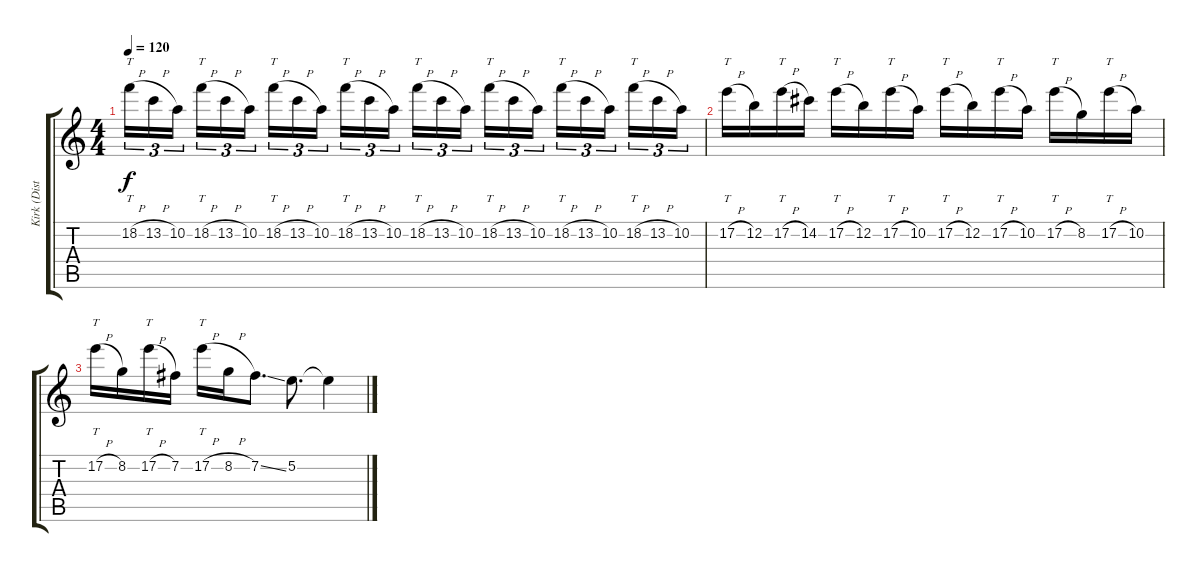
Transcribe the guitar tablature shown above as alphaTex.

\track ("Kirk (Disto Guitar)" "Kirk (Dist") {instrument distortionguitar}
\staff {score tabs}
\tuning (E4 B3 G3 D3 A2 E2) {hide}
\ts (4 4)
\tempo 120
\clef g2
\ks c
18.2{h}.16{tt tu (3 2) dy f} 13.2{h}.16{tu (3 2)} 10.2.16{tu (3 2) beam splitsecondary} 18.2{h}.16{tt tu (3 2)} 13.2{h}.16{tu (3 2)} 10.2.16{tu (3 2)} 18.2{h}.16{tt tu (3 2)} 13.2{h}.16{tu (3 2)} 10.2.16{tu (3 2) beam splitsecondary} 18.2{h}.16{tt tu (3 2)} 13.2{h}.16{tu (3 2)} 10.2.16{tu (3 2)} 18.2{h}.16{tt tu (3 2)} 13.2{h}.16{tu (3 2)} 10.2.16{tu (3 2) beam splitsecondary} 18.2{h}.16{tt tu (3 2)} 13.2{h}.16{tu (3 2)} 10.2.16{tu (3 2)} 18.2{h}.16{tt tu (3 2)} 13.2{h}.16{tu (3 2)} 10.2.16{tu (3 2) beam splitsecondary} 18.2{h}.16{tt tu (3 2)} 13.2{h}.16{tu (3 2)} 10.2.16{tu (3 2)} |
17.2{h}.16{tt} 12.2.16 17.2{h}.16{tt} 14.2.16 17.2{h}.16{tt} 12.2.16 17.2{h}.16{tt} 10.2.16 17.2{h}.16{tt} 12.2.16 17.2{h}.16{tt} 10.2.16 17.2{h}.16{tt} 8.2.16 17.2{h}.16{tt} 10.2.16 |
17.2{h}.16{tt} 8.2.16 17.2{h}.16{tt} 7.2.16 17.2{h}.16{tt} 8.2{h}.16 7.2{ss}.8{d} 5.2.8{d} 5.2{t}.4
